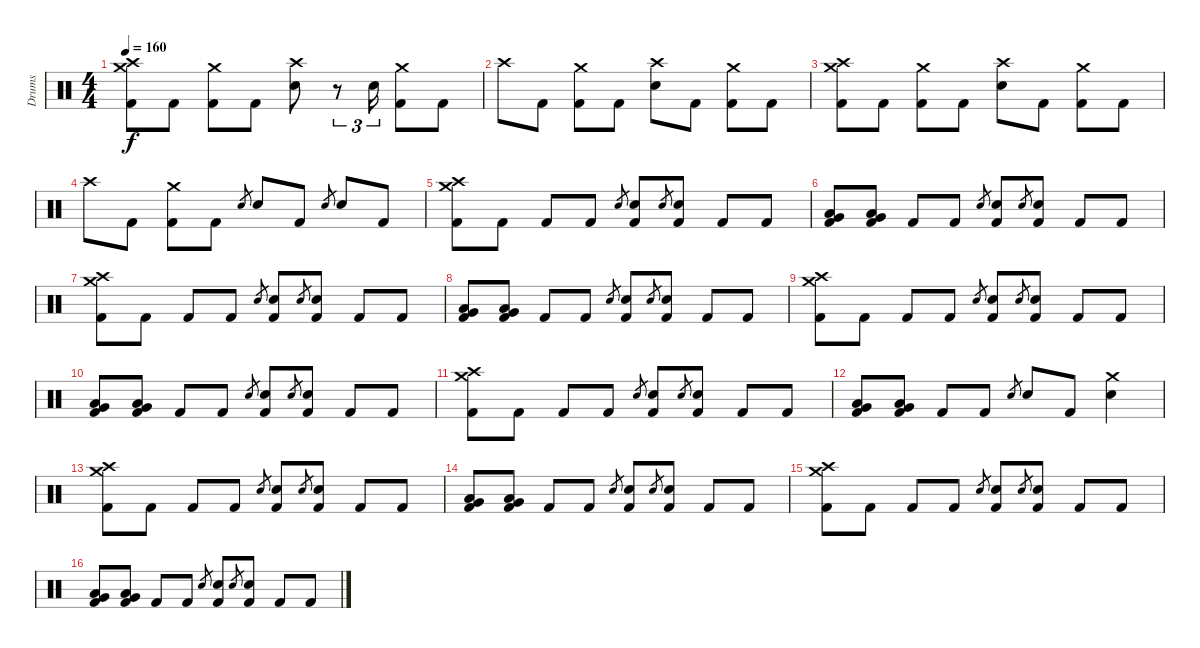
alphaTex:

\track ("Drums" "Drums") {instrument percussion}
\staff {score}
\articulation defaults
\ts (4 4)
\tempo 160
\clef neutral
\ks c
("Crash high (hit)" "Crash medium (hit)" "Kick (hit) 2").8{dy f} "Kick (hit) 2".8 ("Crash medium (hit)" "Kick (hit) 2").8 "Kick (hit) 2".8 ("Crash high (hit)" "Electric Snare (hit)").8 r.8{tu (3 2)} "Electric Snare (hit)".16{tu (3 2)} ("Crash medium (hit)" "Kick (hit) 2").8 "Kick (hit) 2".8 |
"Crash high (hit)".8 "Kick (hit) 2".8 ("Crash medium (hit)" "Kick (hit) 2").8 "Kick (hit) 2".8 ("Crash high (hit)" "Electric Snare (hit)").8 "Kick (hit) 2".8 ("Crash medium (hit)" "Kick (hit) 2").8 "Kick (hit) 2".8 |
("Crash high (hit)" "Crash medium (hit)" "Kick (hit) 2").8 "Kick (hit) 2".8 ("Crash medium (hit)" "Kick (hit) 2").8 "Kick (hit) 2".8 ("Crash high (hit)" "Electric Snare (hit)").8 "Kick (hit) 2".8 ("Crash medium (hit)" "Kick (hit) 2").8 "Kick (hit) 2".8 |
"Crash high (hit)".8 "Kick (hit) 2".8 ("Crash medium (hit)" "Kick (hit) 2").8 "Kick (hit) 2".8 "Electric Snare (hit)".8{gr} "Electric Snare (hit)".8 "Kick (hit) 2".8 "Electric Snare (hit)".8{gr} "Electric Snare (hit)".8 "Kick (hit) 2".8 |
("Crash high (hit)" "Crash medium (hit)" "Kick (hit) 2").8 "Kick (hit) 2".8 "Kick (hit) 2".8 "Kick (hit) 2".8 "Electric Snare (hit)".8{gr} ("Electric Snare (hit)" "Kick (hit) 2").8 "Electric Snare (hit)".8{gr} ("Electric Snare (hit)" "Kick (hit) 2").8 "Kick (hit) 2".8 "Kick (hit) 2".8 |
("Low Tom (hit)" "Very Low Tom (hit)" "Kick (hit) 2").8 ("Low Tom (hit)" "Very Low Tom (hit)" "Kick (hit) 2").8 "Kick (hit) 2".8 "Kick (hit) 2".8 "Electric Snare (hit)".8{gr} ("Electric Snare (hit)" "Kick (hit) 2").8 "Electric Snare (hit)".8{gr} ("Electric Snare (hit)" "Kick (hit) 2").8 "Kick (hit) 2".8 "Kick (hit) 2".8 |
("Crash high (hit)" "Crash medium (hit)" "Kick (hit) 2").8 "Kick (hit) 2".8 "Kick (hit) 2".8 "Kick (hit) 2".8 "Electric Snare (hit)".8{gr} ("Electric Snare (hit)" "Kick (hit) 2").8 "Electric Snare (hit)".8{gr} ("Electric Snare (hit)" "Kick (hit) 2").8 "Kick (hit) 2".8 "Kick (hit) 2".8 |
("Low Tom (hit)" "Very Low Tom (hit)" "Kick (hit) 2").8 ("Low Tom (hit)" "Very Low Tom (hit)" "Kick (hit) 2").8 "Kick (hit) 2".8 "Kick (hit) 2".8 "Electric Snare (hit)".8{gr} ("Electric Snare (hit)" "Kick (hit) 2").8 "Electric Snare (hit)".8{gr} ("Electric Snare (hit)" "Kick (hit) 2").8 "Kick (hit) 2".8 "Kick (hit) 2".8 |
("Crash high (hit)" "Crash medium (hit)" "Kick (hit) 2").8 "Kick (hit) 2".8 "Kick (hit) 2".8 "Kick (hit) 2".8 "Electric Snare (hit)".8{gr} ("Electric Snare (hit)" "Kick (hit) 2").8 "Electric Snare (hit)".8{gr} ("Electric Snare (hit)" "Kick (hit) 2").8 "Kick (hit) 2".8 "Kick (hit) 2".8 |
("Low Tom (hit)" "Very Low Tom (hit)" "Kick (hit) 2").8 ("Low Tom (hit)" "Very Low Tom (hit)" "Kick (hit) 2").8 "Kick (hit) 2".8 "Kick (hit) 2".8 "Electric Snare (hit)".8{gr} ("Electric Snare (hit)" "Kick (hit) 2").8 "Electric Snare (hit)".8{gr} ("Electric Snare (hit)" "Kick (hit) 2").8 "Kick (hit) 2".8 "Kick (hit) 2".8 |
("Crash high (hit)" "Crash medium (hit)" "Kick (hit) 2").8 "Kick (hit) 2".8 "Kick (hit) 2".8 "Kick (hit) 2".8 "Electric Snare (hit)".8{gr} ("Electric Snare (hit)" "Kick (hit) 2").8 "Electric Snare (hit)".8{gr} ("Electric Snare (hit)" "Kick (hit) 2").8 "Kick (hit) 2".8 "Kick (hit) 2".8 |
("Low Tom (hit)" "Very Low Tom (hit)" "Kick (hit) 2").8 ("Low Tom (hit)" "Very Low Tom (hit)" "Kick (hit) 2").8 "Kick (hit) 2".8 "Kick (hit) 2".8 "Electric Snare (hit)".8{gr} "Electric Snare (hit)".8 "Kick (hit) 2".8 ("Crash medium (hit)" "Electric Snare (hit)").4 |
("Crash high (hit)" "Crash medium (hit)" "Kick (hit) 2").8 "Kick (hit) 2".8 "Kick (hit) 2".8 "Kick (hit) 2".8 "Electric Snare (hit)".8{gr} ("Electric Snare (hit)" "Kick (hit) 2").8 "Electric Snare (hit)".8{gr} ("Electric Snare (hit)" "Kick (hit) 2").8 "Kick (hit) 2".8 "Kick (hit) 2".8 |
("Low Tom (hit)" "Very Low Tom (hit)" "Kick (hit) 2").8 ("Low Tom (hit)" "Very Low Tom (hit)" "Kick (hit) 2").8 "Kick (hit) 2".8 "Kick (hit) 2".8 "Electric Snare (hit)".8{gr} ("Electric Snare (hit)" "Kick (hit) 2").8 "Electric Snare (hit)".8{gr} ("Electric Snare (hit)" "Kick (hit) 2").8 "Kick (hit) 2".8 "Kick (hit) 2".8 |
("Crash high (hit)" "Crash medium (hit)" "Kick (hit) 2").8 "Kick (hit) 2".8 "Kick (hit) 2".8 "Kick (hit) 2".8 "Electric Snare (hit)".8{gr} ("Electric Snare (hit)" "Kick (hit) 2").8 "Electric Snare (hit)".8{gr} ("Electric Snare (hit)" "Kick (hit) 2").8 "Kick (hit) 2".8 "Kick (hit) 2".8 |
("Low Tom (hit)" "Very Low Tom (hit)" "Kick (hit) 2").8 ("Low Tom (hit)" "Very Low Tom (hit)" "Kick (hit) 2").8 "Kick (hit) 2".8 "Kick (hit) 2".8 "Electric Snare (hit)".8{gr} ("Electric Snare (hit)" "Kick (hit) 2").8 "Electric Snare (hit)".8{gr} ("Electric Snare (hit)" "Kick (hit) 2").8 "Kick (hit) 2".8 "Kick (hit) 2".8
